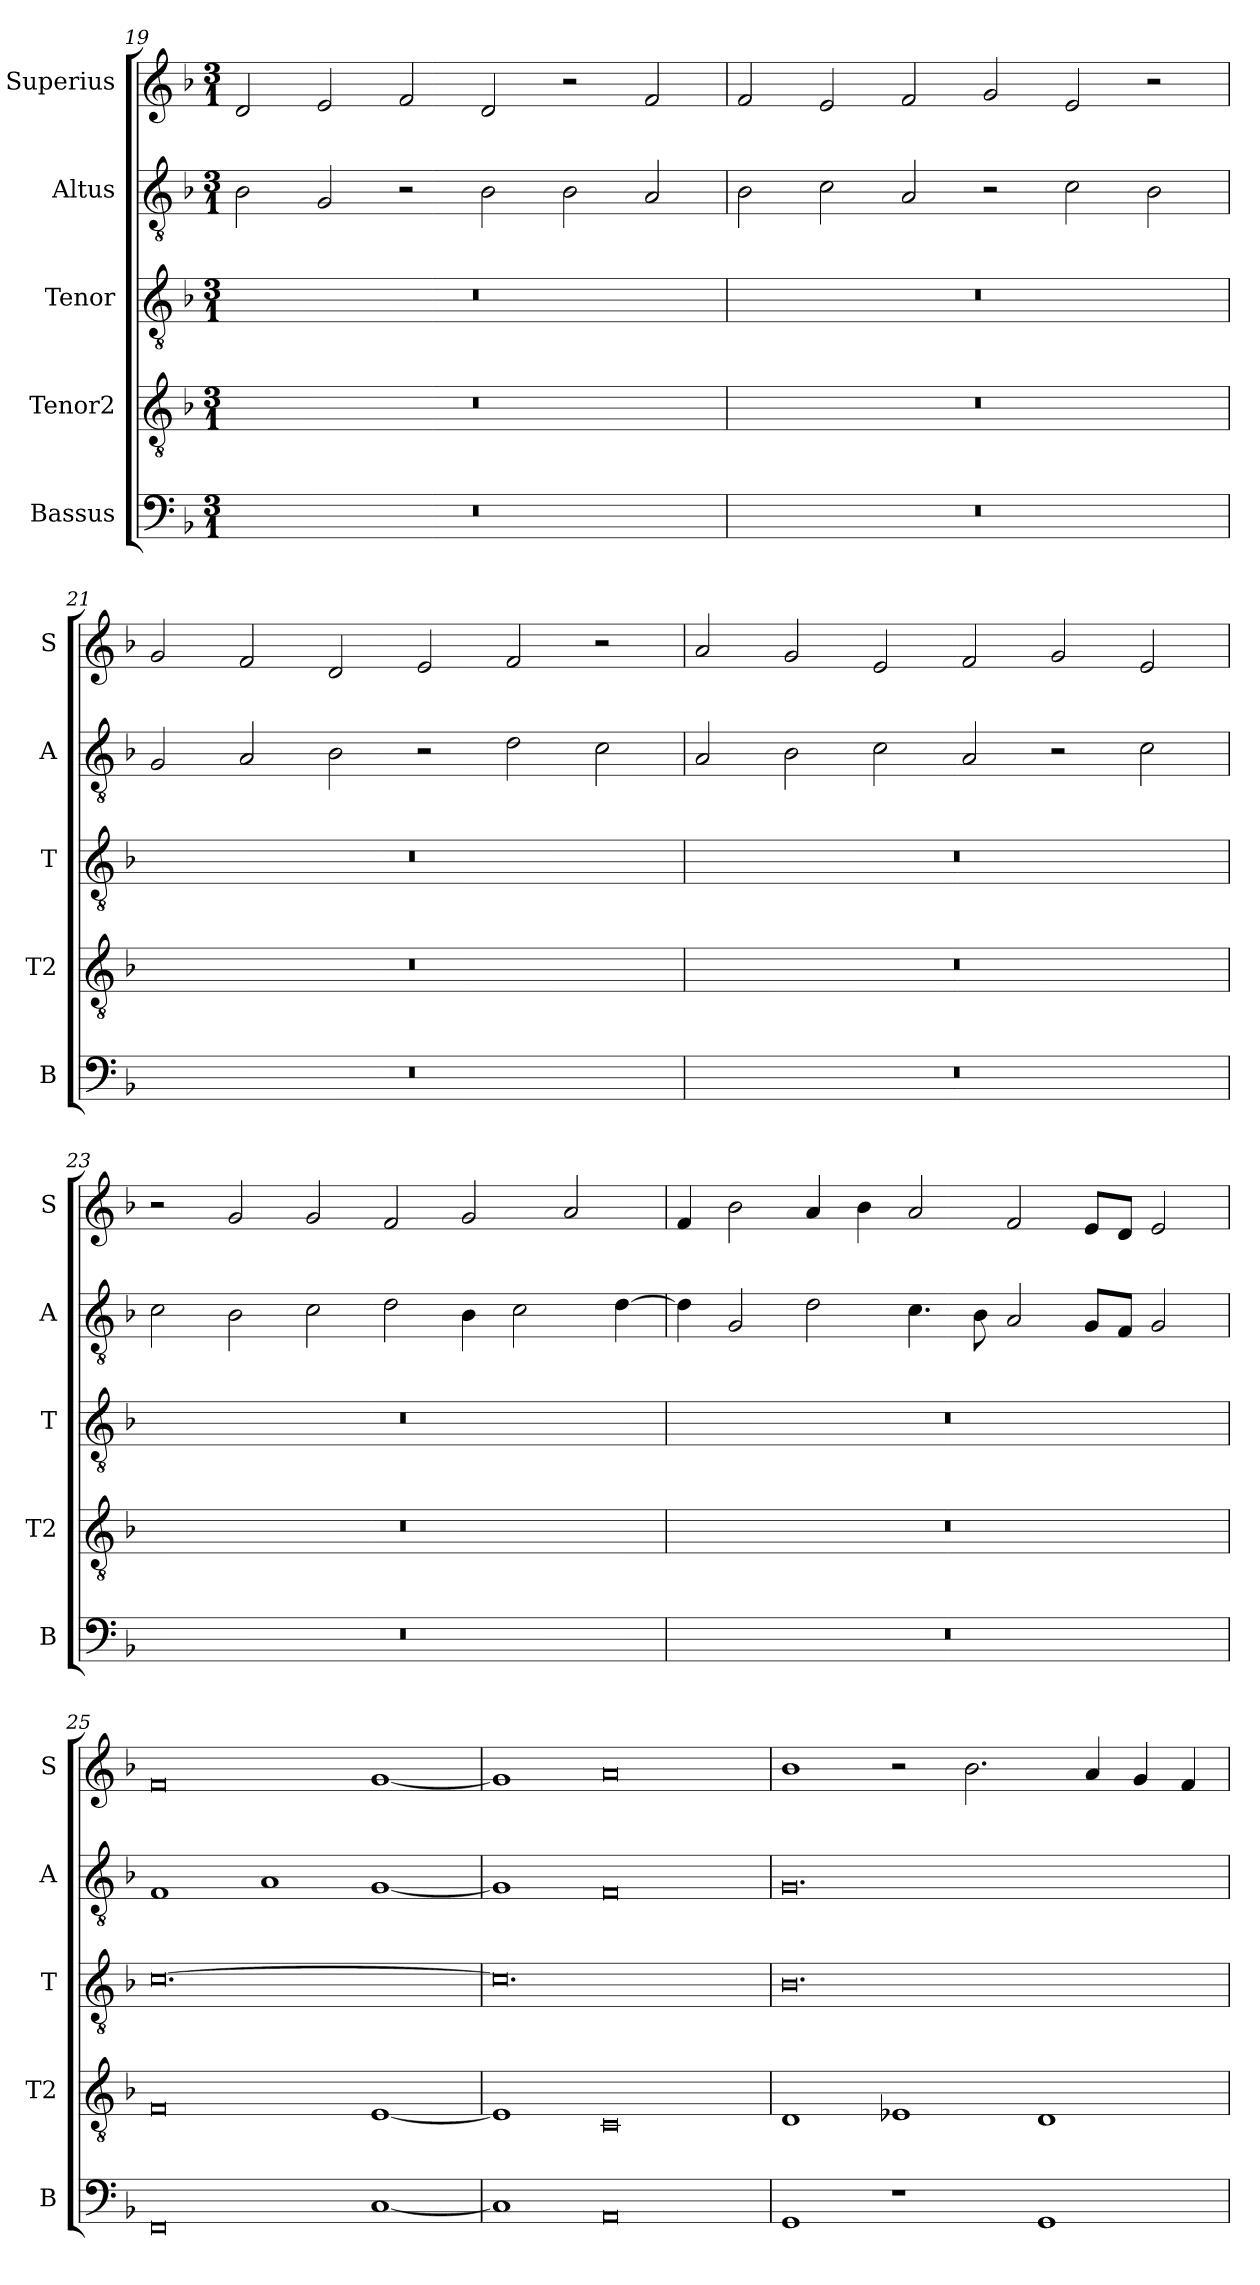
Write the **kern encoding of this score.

**kern	**kern	**kern	**kern	**kern
*part5	*part4	*part3	*part2	*part1
*staff5	*staff4	*staff3	*staff2	*staff1
*I"Bassus	*I"Tenor2	*I"Tenor	*I"Altus	*I"Superius
*I'B	*I'T2	*I'T	*I'A	*I'S
*clefF4	*clefGv2	*clefGv2	*clefGv2	*clefG2
*k[b-]	*k[b-]	*k[b-]	*k[b-]	*k[b-]
*M3/1	*M3/1	*M3/1	*M3/1	*M3/1
=19	=19	=19	=19	=19
0.r	0.r	0.r	2B-\	2d/
.	.	.	2G/	2e/
.	.	.	2r	2f/
.	.	.	2B-\	2d/
.	.	.	2B-\	2r
.	.	.	2A/	2f/
=20	=20	=20	=20	=20
0.r	0.r	0.r	2B-\	2f/
.	.	.	2c\	2e/
.	.	.	2A/	2f/
.	.	.	2r	2g/
.	.	.	2c\	2e/
.	.	.	2B-\	2r
=21	=21	=21	=21	=21
0.r	0.r	0.r	2G/	2g/
.	.	.	2A/	2f/
.	.	.	2B-\	2d/
.	.	.	2r	2e/
.	.	.	2d\	2f/
.	.	.	2c\	2r
=22	=22	=22	=22	=22
0.r	0.r	0.r	2A/	2a/
.	.	.	2B-\	2g/
.	.	.	2c\	2e/
.	.	.	2A/	2f/
.	.	.	2r	2g/
.	.	.	2c\	2e/
=23	=23	=23	=23	=23
0.r	0.r	0.r	2c\	2r
.	.	.	2B-\	2g/
.	.	.	2c\	2g/
.	.	.	2d\	2f/
.	.	.	4B-\	2g/
.	.	.	2c\	.
.	.	.	.	2a/
.	.	.	[4d\	.
=24	=24	=24	=24	=24
0.r	0.r	0.r	4d\]	4f/
.	.	.	2G/	2b-\
.	.	.	2d\	4a/
.	.	.	.	4b-\
.	.	.	4.c\	2a/
.	.	.	8B-\	.
.	.	.	2A/	2f/
.	.	.	8G/L	8e/L
.	.	.	8F/J	8d/J
.	.	.	2G/	2e/
=25	=25	=25	=25	=25
0FF	0F	[0.c	1F	0f
.	.	.	1A	.
[1C	[1E	.	[1G	[1g
=26	=26	=26	=26	=26
1C]	1E]	0.c]	1G]	1g]
0AA	0C	.	0F	0a
=27	=27	=27	=27	=27
1GG	1D	0.B-	0.G	1b-
1r	1E-X	.	.	2r
.	.	.	.	2.b-\
1GG	1D	.	.	.
.	.	.	.	4a/
.	.	.	.	4g/
.	.	.	.	4f/
=	=	=	=	=
*-	*-	*-	*-	*-
